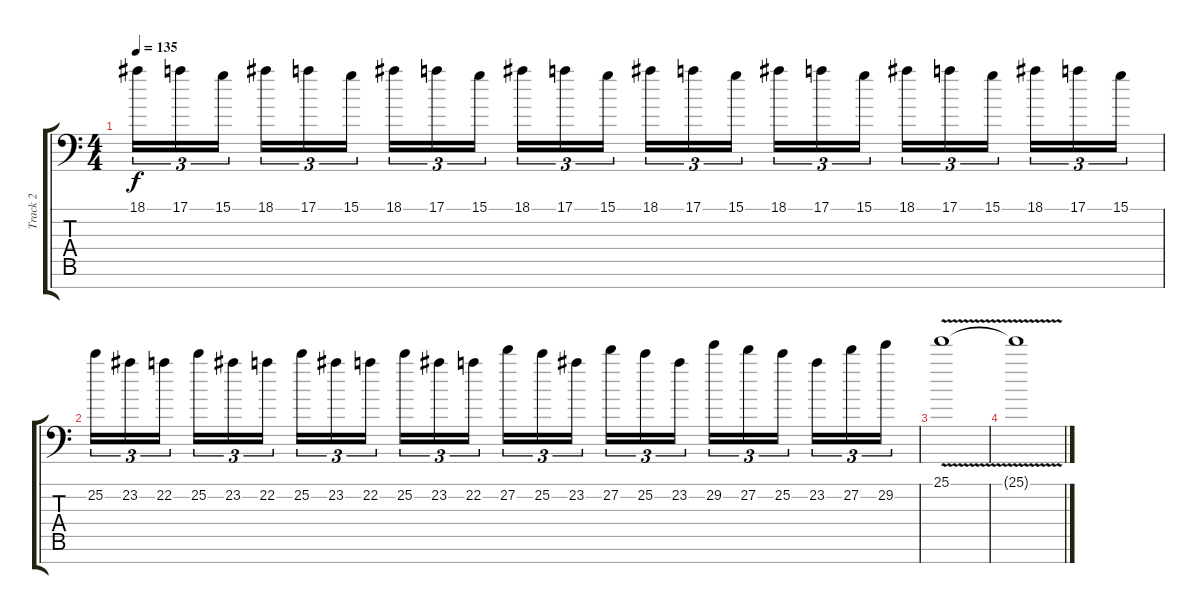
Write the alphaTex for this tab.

\track ("Track 2" "Track 2") {instrument vibraphone}
\staff {score tabs}
\tuning (E4 B3 G3 D3 A2 D2 A0) {hide}
\ts (4 4)
\tempo 135
\clef f4
\ks c
18.1.16{tu (3 2) dy f} 17.1.16{tu (3 2)} 15.1.16{tu (3 2) beam splitsecondary} 18.1.16{tu (3 2)} 17.1.16{tu (3 2)} 15.1.16{tu (3 2)} 18.1.16{tu (3 2)} 17.1.16{tu (3 2)} 15.1.16{tu (3 2) beam splitsecondary} 18.1.16{tu (3 2)} 17.1.16{tu (3 2)} 15.1.16{tu (3 2)} 18.1.16{tu (3 2)} 17.1.16{tu (3 2)} 15.1.16{tu (3 2) beam splitsecondary} 18.1.16{tu (3 2)} 17.1.16{tu (3 2)} 15.1.16{tu (3 2)} 18.1.16{tu (3 2)} 17.1.16{tu (3 2)} 15.1.16{tu (3 2) beam splitsecondary} 18.1.16{tu (3 2)} 17.1.16{tu (3 2)} 15.1.16{tu (3 2)} |
25.2.16{tu (3 2)} 23.2.16{tu (3 2)} 22.2.16{tu (3 2) beam splitsecondary} 25.2.16{tu (3 2)} 23.2.16{tu (3 2)} 22.2.16{tu (3 2)} 25.2.16{tu (3 2)} 23.2.16{tu (3 2)} 22.2.16{tu (3 2) beam splitsecondary} 25.2.16{tu (3 2)} 23.2.16{tu (3 2)} 22.2.16{tu (3 2)} 27.2.16{tu (3 2)} 25.2.16{tu (3 2)} 23.2.16{tu (3 2) beam splitsecondary} 27.2.16{tu (3 2)} 25.2.16{tu (3 2)} 23.2.16{tu (3 2)} 29.2.16{tu (3 2)} 27.2.16{tu (3 2)} 25.2.16{tu (3 2) beam splitsecondary} 23.2.16{tu (3 2)} 27.2.16{tu (3 2)} 29.2.16{tu (3 2)} |
25.1{v}.1 |
25.1{t}.1
